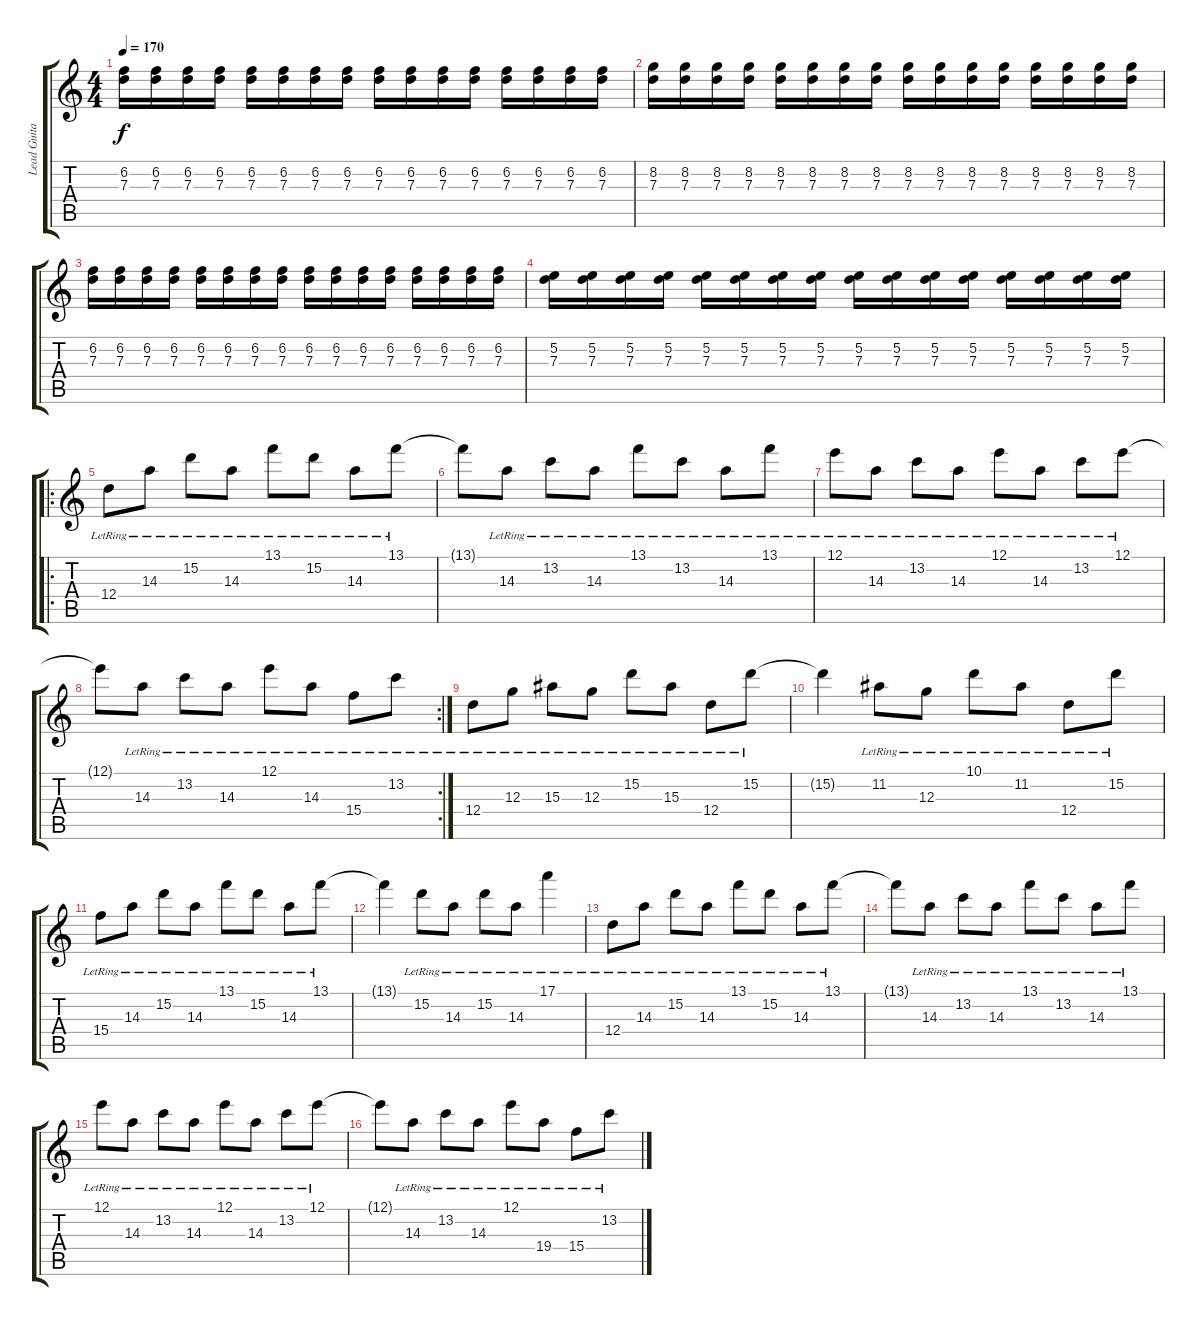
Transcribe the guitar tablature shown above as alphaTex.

\track ("Lead Guitar" "Lead Guita") {instrument distortionguitar}
\staff {score tabs}
\tuning (E4 B3 G3 D3 A2 E2) {hide}
\ts (4 4)
\tempo 170
\clef g2
\ks c
(6.2 7.3).16{dy f} (6.2 7.3).16 (6.2 7.3).16 (6.2 7.3).16 (6.2 7.3).16 (6.2 7.3).16 (6.2 7.3).16 (6.2 7.3).16 (6.2 7.3).16 (6.2 7.3).16 (6.2 7.3).16 (6.2 7.3).16 (6.2 7.3).16 (6.2 7.3).16 (6.2 7.3).16 (6.2 7.3).16 |
(8.2 7.3).16 (8.2 7.3).16 (8.2 7.3).16 (8.2 7.3).16 (8.2 7.3).16 (8.2 7.3).16 (8.2 7.3).16 (8.2 7.3).16 (8.2 7.3).16 (8.2 7.3).16 (8.2 7.3).16 (8.2 7.3).16 (8.2 7.3).16 (8.2 7.3).16 (8.2 7.3).16 (8.2 7.3).16 |
(6.2 7.3).16 (6.2 7.3).16 (6.2 7.3).16 (6.2 7.3).16 (6.2 7.3).16 (6.2 7.3).16 (6.2 7.3).16 (6.2 7.3).16 (6.2 7.3).16 (6.2 7.3).16 (6.2 7.3).16 (6.2 7.3).16 (6.2 7.3).16 (6.2 7.3).16 (6.2 7.3).16 (6.2 7.3).16 |
(5.2 7.3).16 (5.2 7.3).16 (5.2 7.3).16 (5.2 7.3).16 (5.2 7.3).16 (5.2 7.3).16 (5.2 7.3).16 (5.2 7.3).16 (5.2 7.3).16 (5.2 7.3).16 (5.2 7.3).16 (5.2 7.3).16 (5.2 7.3).16 (5.2 7.3).16 (5.2 7.3).16 (5.2 7.3).16 |
\ro
12.4{lr}.8 14.3{lr}.8 15.2{lr}.8 14.3{lr}.8 13.1{lr}.8 15.2{lr}.8 14.3{lr}.8 13.1{lr}.8 |
13.1{t}.8 14.3{lr}.8 13.2{lr}.8 14.3{lr}.8 13.1{lr}.8 13.2{lr}.8 14.3{lr}.8 13.1{lr}.8 |
12.1{lr}.8 14.3{lr}.8 13.2{lr}.8 14.3{lr}.8 12.1{lr}.8 14.3{lr}.8 13.2{lr}.8 12.1{lr}.8 |
\rc 2
12.1{t}.8 14.3{lr}.8 13.2{lr}.8 14.3{lr}.8 12.1{lr}.8 14.3{lr}.8 15.4{lr}.8 13.2{lr}.8 |
12.4{lr}.8 12.3{lr}.8 15.3{lr}.8 12.3{lr}.8 15.2{lr}.8 15.3{lr}.8 12.4{lr}.8 15.2{lr}.8 |
15.2{t}.4 11.2{lr}.8 12.3{lr}.8 10.1{lr}.8 11.2{lr}.8 12.4{lr}.8 15.2{lr}.8 |
15.4{lr}.8 14.3{lr}.8 15.2{lr}.8 14.3{lr}.8 13.1{lr}.8 15.2{lr}.8 14.3{lr}.8 13.1{lr}.8 |
13.1{t}.4 15.2{lr}.8 14.3{lr}.8 15.2{lr}.8 14.3{lr}.8 17.1{lr}.4 |
12.4{lr}.8 14.3{lr}.8 15.2{lr}.8 14.3{lr}.8 13.1{lr}.8 15.2{lr}.8 14.3{lr}.8 13.1{lr}.8 |
13.1{t}.8 14.3{lr}.8 13.2{lr}.8 14.3{lr}.8 13.1{lr}.8 13.2{lr}.8 14.3{lr}.8 13.1{lr}.8 |
12.1{lr}.8 14.3{lr}.8 13.2{lr}.8 14.3{lr}.8 12.1{lr}.8 14.3{lr}.8 13.2{lr}.8 12.1{lr}.8 |
12.1{t}.8 14.3{lr}.8 13.2{lr}.8 14.3{lr}.8 12.1{lr}.8 19.4{lr}.8 15.4{lr}.8 13.2{lr}.8
